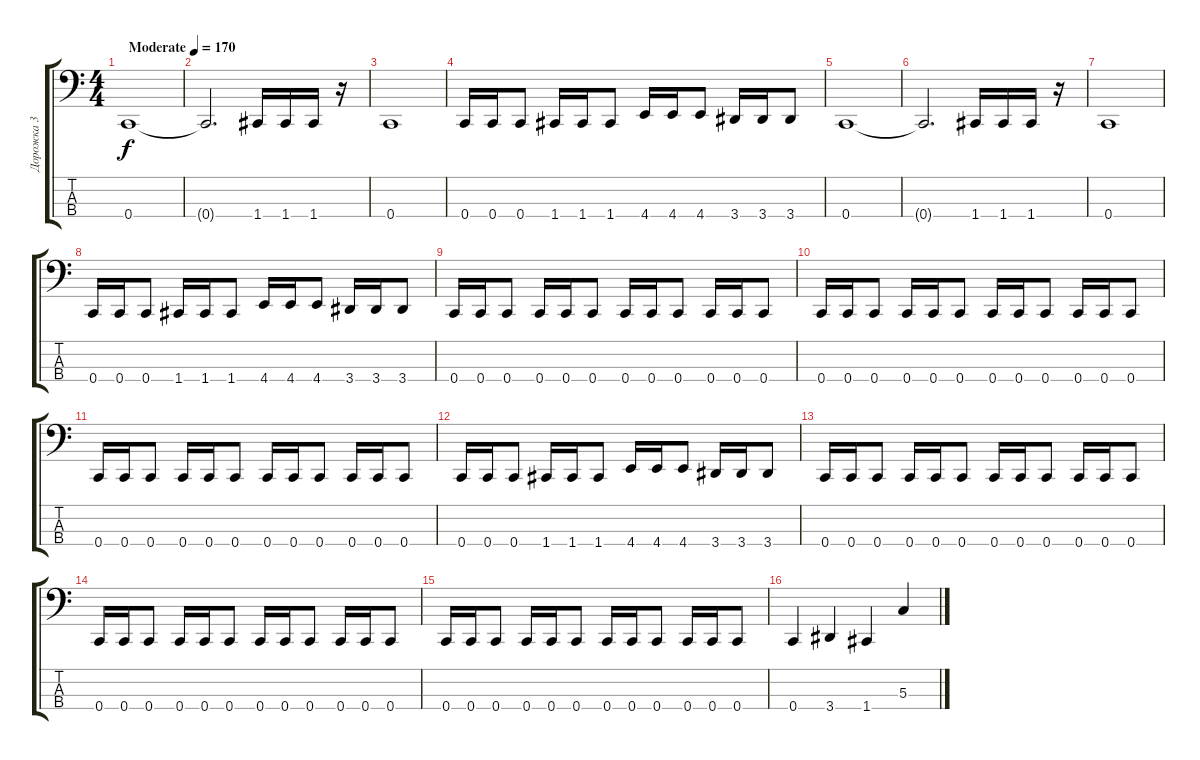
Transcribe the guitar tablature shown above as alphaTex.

\track ("Дорожка 3" "Дорожка 3") {instrument electricbasspick}
\staff {score tabs}
\tuning (F2 C2 G1 C1) {hide}
\ts (4 4)
\tempo (170 "Moderate")
\clef f4
\ks c
0.4.1{dy f instrument electricbasspick} |
0.4{t}.2{d} 1.4.16 1.4.16 1.4.16 r.16 |
0.4.1 |
0.4.16 0.4.16 0.4.8 1.4.16 1.4.16 1.4.8 4.4.16 4.4.16 4.4.8 3.4.16 3.4.16 3.4.8 |
0.4.1 |
0.4{t}.2{d} 1.4.16 1.4.16 1.4.16 r.16 |
0.4.1 |
0.4.16 0.4.16 0.4.8 1.4.16 1.4.16 1.4.8 4.4.16 4.4.16 4.4.8 3.4.16 3.4.16 3.4.8 |
0.4.16 0.4.16 0.4.8 0.4.16 0.4.16 0.4.8 0.4.16 0.4.16 0.4.8 0.4.16 0.4.16 0.4.8 |
0.4.16 0.4.16 0.4.8 0.4.16 0.4.16 0.4.8 0.4.16 0.4.16 0.4.8 0.4.16 0.4.16 0.4.8 |
0.4.16 0.4.16 0.4.8 0.4.16 0.4.16 0.4.8 0.4.16 0.4.16 0.4.8 0.4.16 0.4.16 0.4.8 |
0.4.16 0.4.16 0.4.8 1.4.16 1.4.16 1.4.8 4.4.16 4.4.16 4.4.8 3.4.16 3.4.16 3.4.8 |
0.4.16 0.4.16 0.4.8 0.4.16 0.4.16 0.4.8 0.4.16 0.4.16 0.4.8 0.4.16 0.4.16 0.4.8 |
0.4.16 0.4.16 0.4.8 0.4.16 0.4.16 0.4.8 0.4.16 0.4.16 0.4.8 0.4.16 0.4.16 0.4.8 |
0.4.16 0.4.16 0.4.8 0.4.16 0.4.16 0.4.8 0.4.16 0.4.16 0.4.8 0.4.16 0.4.16 0.4.8 |
0.4.4 3.4.4 1.4.4 5.3.4
